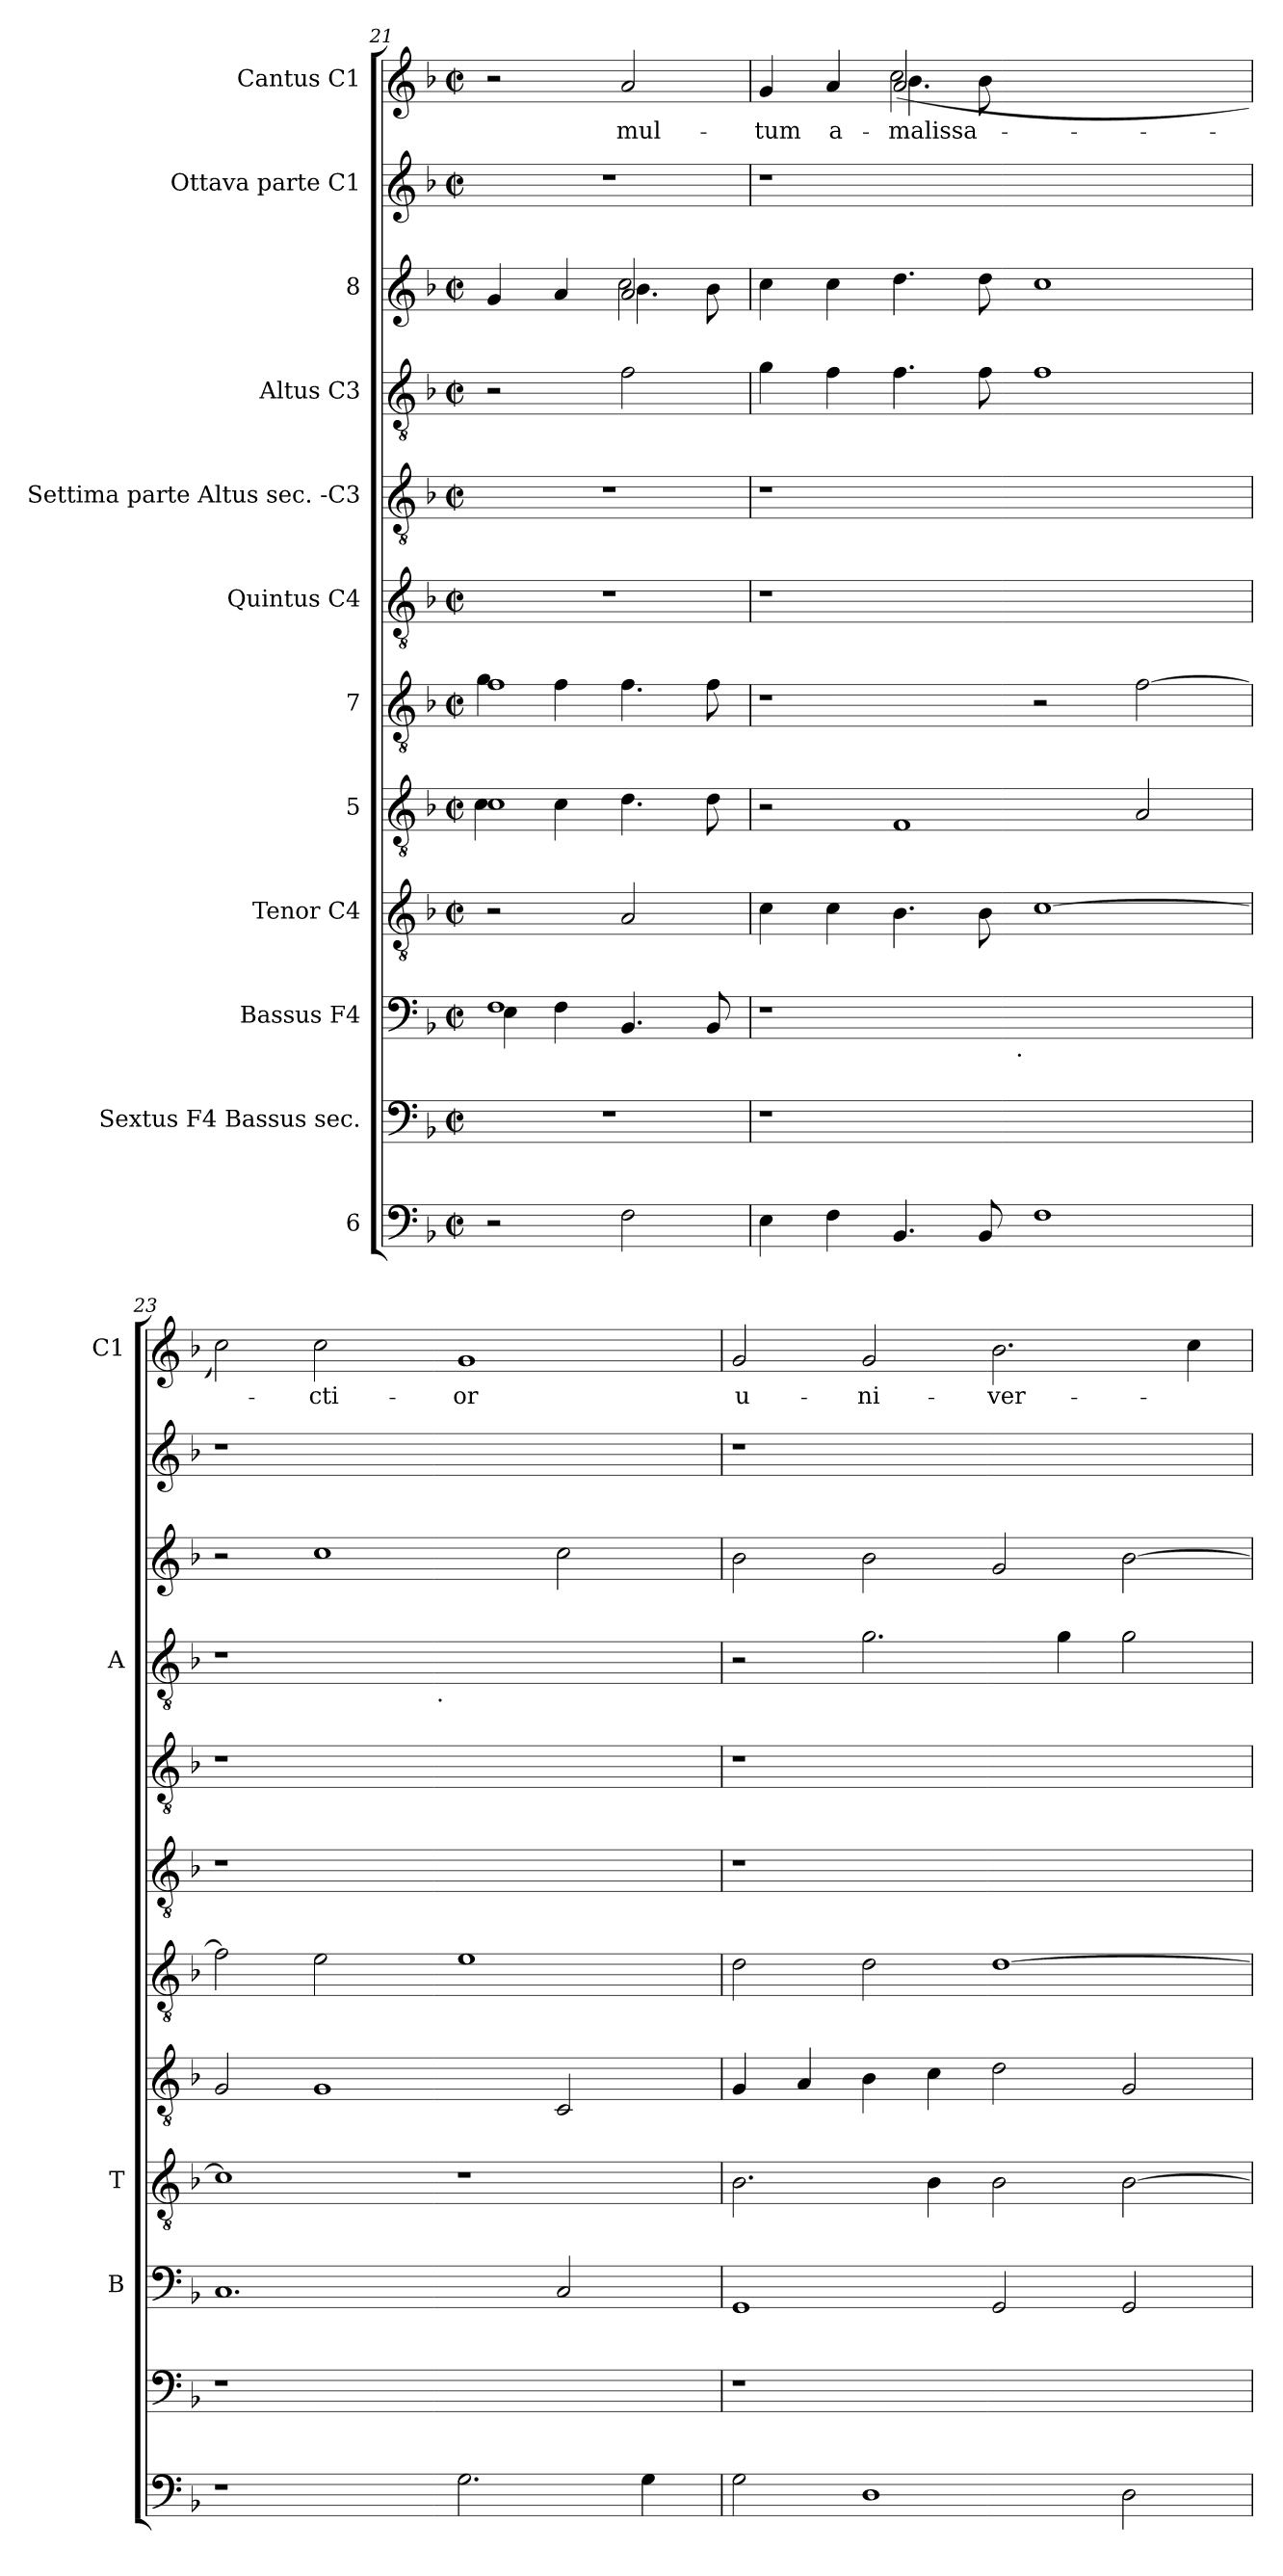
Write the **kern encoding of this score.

**kern	**kern	**kern	**kern	**kern	**kern	**kern	**kern	**kern	**kern	**kern	**kern	**text
*part12	*part11	*part10	*part9	*part8	*part7	*part6	*part5	*part4	*part3	*part2	*part1	*part1
*staff12	*staff11	*staff10	*staff9	*staff8	*staff7	*staff6	*staff5	*staff4	*staff3	*staff2	*staff1	*staff1
*I"6	*I"Sextus F4 Bassus sec.	*I"Bassus F4	*I"Tenor C4	*I"5	*I"7	*I"Quintus C4	*I"Settima parte Altus sec. -C3	*I"Altus C3	*I"8	*I"Ottava parte C1	*I"Cantus C1	*
*	*	*I'B	*I'T	*	*	*	*	*I'A	*	*	*I'C1	*
*clefF4	*clefF4	*clefF4	*clefGv2	*clefGv2	*clefGv2	*clefGv2	*clefGv2	*clefGv2	*clefG2	*clefG2	*clefG2	*
*	*ITrd7c12	*ITrd7c12	*	*	*	*	*	*	*	*	*	*
*k[b-]	*k[b-]	*k[b-]	*k[b-]	*k[b-]	*k[b-]	*k[b-]	*k[b-]	*k[b-]	*k[b-]	*k[b-]	*k[b-]	*
*F:	*F:	*F:	*F:	*F:	*F:	*F:	*F:	*F:	*F:	*F:	*F:	*
*M2/2	*M2/2	*M2/2	*M2/2	*M2/2	*M2/2	*M2/2	*M2/2	*M2/2	*M2/2	*M2/2	*M2/2	*
*met(c|)	*met(c|)	*met(c|)	*met(c|)	*met(c|)	*met(c|)	*met(c|)	*met(c|)	*met(c|)	*met(c|)	*met(c|)	*met(c|)	*
=21	=21	=21	=21	=21	=21	=21	=21	=21	=21	=21	=21	=21
*	*	*^	*	*^	*^	*	*	*	*^	*	*	*
*	*	*	*	*	*	*	*	*	*	*	*	*	*^	*	*	*
2r	1r	1FF	4EE\	2r	1c	4c\	1f	4g\	1r	1r	2r	4g/	2ryy	2ryy	1r	2r	.
.	.	.	4FF\	.	.	4c\	.	4f\	.	.	.	4a/	.	.	.	.	.
!	!	!	!	!	!	!	!	!	!	!	!	!	!	!	!	!	!LO:LY:b:rj
2F\	.	.	4.BBB-/	2A/	.	4.d\	.	4.f\	.	.	2f\	2a/	2cc\	4.b-\	.	2a/	-mul-
.	.	.	8BBB-/	.	.	8d\	.	8f\	.	.	.	.	.	8b-\	.	.	.
=22	=22	=22	=22	=22	=22	=22	=22	=22	=22	=22	=22	=22	=22	=22	=22	=22	=22
!	!	!	!	!	!	!	!	!	!	!	!	!	!	!	!	!	!LO:LY:b:rj
*	*	*	*	*	*	*	*	*	*	*	*	*	*	*	*	*^	*
*	*	*	*	*	*v	*v	*	*	*	*	*	*v	*v	*v	*	*	*^	*
*	*	*	*	*	*	*v	*v	*	*	*	*	*	*	*	*	*
4E\	1r	1r	2ryy	4c\	2r	1r	1r	1r	4g\	4cc\	1r	4g/	2ryy	2ryy	-tum
!	!	!	!	!	!	!	!	!	!	!	!	!	!	!	!LO:LY:b:rj
4F\	.	.	.	4c\	.	.	.	.	4f\	4cc\	.	4a/	.	.	a-
!	!	!	!	!	!	!	!	!	!	!	!	!	!	!	!LO:LY:b:rj
4.BB-/	.	.	4...ryy	4.B-\	1F	.	.	.	4.f\	4.dd\	.	2a/	(>2cc\	4.b-\	-malissa-
8BB-/	.	.	.	8B-\	.	.	.	.	8f\	8dd\	.	.	.	8b-\	.
!	!	!	!LO:TX:b:t=.	!	!	!	!	!	!	!	!	!	!	!	!
.	.	.	1ryy	.	.	.	.	.	.	.	.	.	.	.	.
1F	1ryy	1ryy	.	[>1c	.	2r	1ryy	1ryy	1f	1cc	1ryy	1ryy	1ryy	1ryy	.
.	.	.	.	.	2A/	[>2f\	.	.	.	.	.	.	.	.	.
.	.	.	32ryy	.	.	.	.	.	.	.	.	.	.	.	.
*	*	*v	*v	*	*	*	*	*	*	*	*	*v	*v	*v	*
=23	=23	=23	=23	=23	=23	=23	=23	=23	=23	=23	=23	=23
*	*	*	*	*	*	*	*	*^	*	*	*	*
1r	1r	1.CC	1c]	2G/	2f\]	1r	1r	1r	3%2ryy	2r	1r	2cc\)	.
!	!	!	!	!	!	!	!	!	!	!	!	!	!LO:LY:b:rj
.	.	.	.	1G	2e\	.	.	.	.	1cc	.	2cc\	-cti-
.	.	.	.	.	.	.	.	.	6..ryy	.	.	.	.
!	!	!	!	!	!	!	!	!	!LO:TX:b:t=.	!	!	!	!
.	.	.	.	.	.	.	.	.	3%2ryy	.	.	.	.
!	!	!	!	!	!	!	!	!	!	!	!	!	!LO:LY:b:rj
2.G\	1ryy	.	1r	.	1e	1ryy	1ryy	1ryy	.	.	1ryy	1g	-or
.	.	2CC/	.	2C/	.	.	.	.	.	2cc\	.	.	.
.	.	.	.	.	.	.	.	.	3ryy	.	.	.	.
4G\	.	.	.	.	.	.	.	.	.	.	.	.	.
.	.	.	.	.	.	.	.	.	24ryy	.	.	.	.
!!LO:PB:g=z
=24	=24	=24	=24	=24	=24	=24	=24	=24	=24	=24	=24	=24	=24
!	!	!	!	!	!	!	!	!	!	!	!	!	!LO:LY:b:rj
*	*	*	*	*	*	*	*	*v	*v	*	*	*	*
2G\	1r	1GGG	2.B-\	4G/	2d\	1r	1r	2r	2b-\	1r	2g/	u-
.	.	.	.	4A/	.	.	.	.	.	.	.	.
!	!	!	!	!	!	!	!	!	!	!	!	!LO:LY:b:rj
1D	.	.	.	4B-\	2d\	.	.	2.g\	2b-\	.	2g/	-ni-
.	.	.	4B-\	4c\	.	.	.	.	.	.	.	.
!	!	!	!	!	!	!	!	!	!	!	!	!LO:LY:b:rj
.	1ryy	2GGG/	2B-\	2d\	[>1d	1ryy	1ryy	.	2g/	1ryy	2.b-\	-ver-
.	.	.	.	.	.	.	.	4g\	.	.	.	.
2D\	.	2GGG/	[>2B-\	2G/	.	.	.	2g\	[>2b-\	.	.	.
.	.	.	.	.	.	.	.	.	.	.	4cc\	.
=	=	=	=	=	=	=	=	=	=	=	=	=
*-	*-	*-	*-	*-	*-	*-	*-	*-	*-	*-	*-	*-
